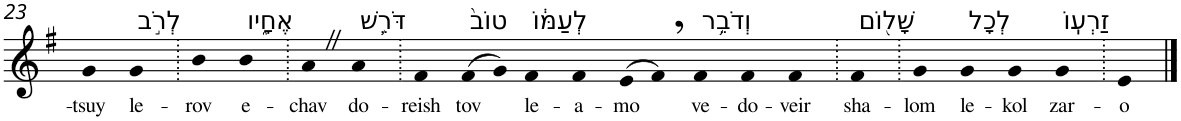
**kern	**text
*part1	*part1
*staff1	*staff1
*I"Piano	*
*I'Pno	*
!!LO:PB:g=z
*clefG2	*
*k[f#]	*
*G:	*
=23	=23
!	!LO:LY:b
4g	-tsuy
!LO:TX:a:t=לְרֹ֣ב	!
!	!LO:LY:b
4g	le-
=24.	=24.
!	!LO:LY:b
4b	-rov
!LO:TX:a:t=אֶחָ֑יו	!
!	!LO:LY:b
4b	e-
=25.	=25.
!	!LO:LY:b
4aZ	-chav
!LO:TX:a:t=דֹּרֵ֥שׁ	!
!	!LO:LY:b
4a	do-
=26.	=26.
!	!LO:LY:b
4f#	-reish
!LO:TX:a:t=טוֹב֙	!
!	!LO:LY:b
(>8f#	tov
8g)	.
!LO:TX:a:t=לְעַמּ֔וֹ	!
!	!LO:LY:b
4f#	le-
!	!LO:LY:b
4f#	-a-
!	!LO:LY:b
(>8e	-mo
8f#,)	.
!LO:TX:a:t=וְדֹבֵ֥ר	!
!	!LO:LY:b
4f#	ve-
!	!LO:LY:b
4f#	-do-
!	!LO:LY:b
4f#	-veir
=27.	=27.
!LO:TX:a:t=שָׁל֖וֹם	!
!	!LO:LY:b
4f#	sha-
=28.	=28.
!	!LO:LY:b
4g	-lom
!LO:TX:a:t=לְכָל	!
!	!LO:LY:b
4g	le-
!	!LO:LY:b
4g	-kol
!LO:TX:a:t=זַרְעֽוֹ	!
!	!LO:LY:b
4g	zar-
=29.	=29.
!	!LO:LY:b
4e	-o
==	==
*-	*-
